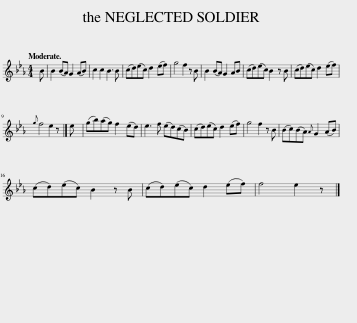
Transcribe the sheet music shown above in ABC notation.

X:1
L:1/8
Q:1/4=120
M:4/4
I:linebreak $
K:Eb
V:1 treble
V:1
 B | B2 (BA) G2 (AB) | c2 c2 B3 B | (cd)(ec) d2 (ef) | g4 f2 z B | %5
 B2 (BA) G2 AB | (cd)(ec) B2 z B | (cd)(ec) d2 (ef) |${g} f4 e2 z |] e | %10
 (gb)(ag) f2 (ed) | e3 f (ed)(cB) | (cd)(ec) d2 (ef) | g4 f2 z B | (Bc)(BA){A} G2 (AB) |$ %15
 (cd)(ec) B2 z B | (cd)(ec) d2 (ef) | f4 e2 z |] %18
